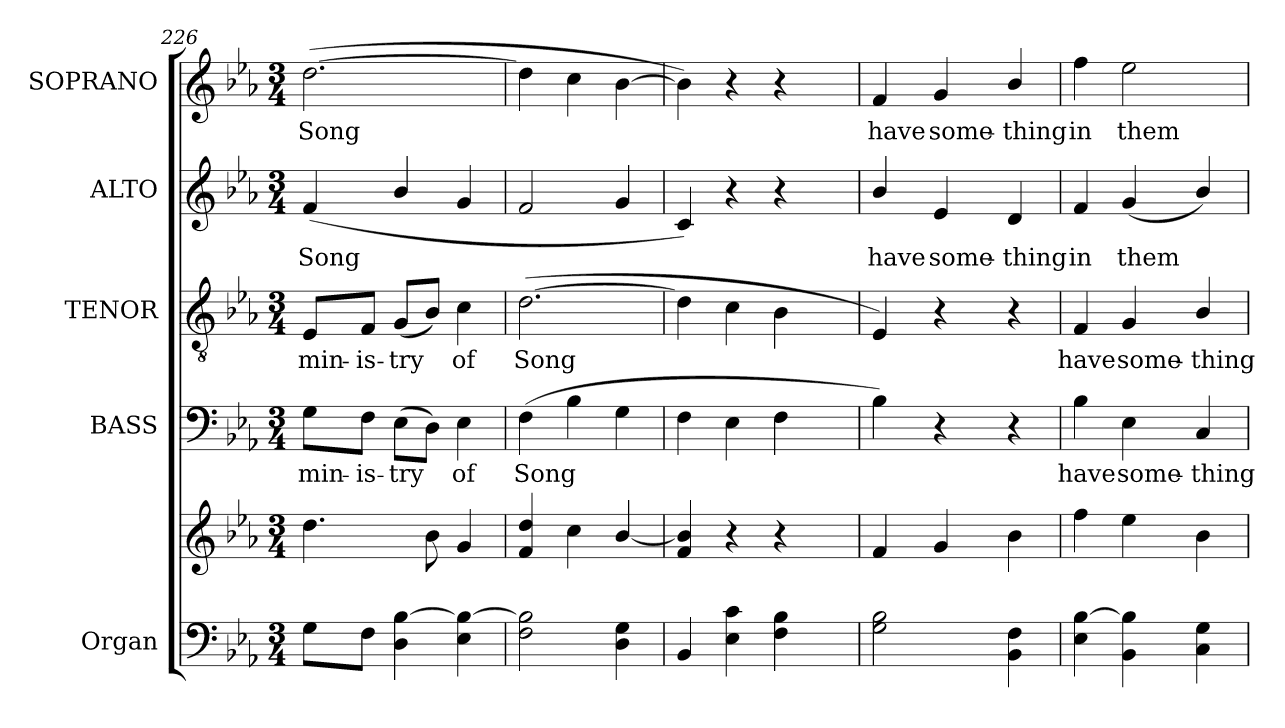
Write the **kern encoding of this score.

**kern	**kern	**kern	**text	**kern	**text	**kern	**text	**kern	**text
*part5	*part5	*part4	*part4	*part3	*part3	*part2	*part2	*part1	*part1
*staff6	*staff5	*staff4	*staff4	*staff3	*staff3	*staff2	*staff2	*staff1	*staff1
*I"Organ	*	*I"BASS	*	*I"TENOR	*	*I"ALTO	*	*I"SOPRANO	*
*I'Org.	*	*I'B.	*	*I'T.	*	*I'A.	*	*I'S.	*
*clefF4	*clefG2	*clefF4	*	*clefGv2	*	*clefG2	*	*clefG2	*
*	*	*	*	*ITrd7c12	*	*	*	*	*
*k[b-e-a-]	*k[b-e-a-]	*k[b-e-a-]	*	*k[b-e-a-]	*	*k[b-e-a-]	*	*k[b-e-a-]	*
*E-:	*E-:	*E-:	*	*E-:	*	*E-:	*	*E-:	*
*M3/4	*M3/4	*M3/4	*	*M3/4	*	*M3/4	*	*M3/4	*
=226	=226	=226	=226	=226	=226	=226	=226	=226	=226
!	!	!	!LO:LY:b:color=#000000	!	!	!	!	!	!
!	!	!	!	!	!LO:LY:b:color=#000000	!	!	!	!
!	!	!	!	!	!	!	!LO:LY:b:color=#000000	!	!
!	!	!	!	!	!	!	!	!	!LO:LY:b:color=#000000
8Gi\L	4.ddi\	8Gi\L	min-	8EE-i/L	min-	(4fi/	Song	([2.ddi\	Song
!	!	!	!LO:LY:b:color=#000000	!	!	!	!	!	!
!	!	!	!	!	!LO:LY:b:color=#000000	!	!	!	!
8Fi\J	.	8Fi\J	-is-	8FFi/J	-is-	.	.	.	.
!	!	!	!LO:LY:b:color=#000000	!	!	!	!	!	!
!	!	!	!	!	!LO:LY:b:color=#000000	!	!	!	!
4Di\ [4B-i	.	(8E-i\L	-try	(8GGi/L	-try	4b-i/	.	.	.
.	8b-i\	8Di\J)	.	8BB-i/J)	.	.	.	.	.
!	!	!	!LO:LY:b:color=#000000	!	!	!	!	!	!
!	!	!	!	!	!LO:LY:b:color=#000000	!	!	!	!
4E-i\ 4B-i_	4gi/	4E-i\	of	4Ci\	of	4gi/	.	.	.
!!LO:PB:g=z
=227	=227	=227	=227	=227	=227	=227	=227	=227	=227
!	!	!	!LO:LY:b:color=#000000	!	!	!	!	!	!
!	!	!	!	!	!LO:LY:b:color=#000000	!	!	!	!
2Fi\ 2B-i]	4fi/ 4ddi	(4Fi\	Song	([2.Di\	Song	2fi/	.	4ddi\]	.
.	4cci\	4B-i\	.	.	.	.	.	4cci\	.
4Di\ 4Gi	[4b-i/	4Gi\	.	.	.	4gi/	.	[4b-i\	.
=228	=228	=228	=228	=228	=228	=228	=228	=228	=228
4BB-i/	4fi/ 4b-i]	4Fi\	.	4Di\]	.	4ci/)	.	4b-i\])	.
4E-i\ 4ci	4r	4E-i\	.	4Ci\	.	4r	.	4r	.
4Fi\ 4B-i	4r	4Fi\	.	4BB-i\	.	4r	.	4r	.
=229	=229	=229	=229	=229	=229	=229	=229	=229	=229
!	!	!	!	!	!	!	!LO:LY:b:color=#000000	!	!
!	!	!	!	!	!	!	!	!	!LO:LY:b:color=#000000
2Gi\ 2B-i	4fi/	4B-i\)	.	4EE-i/)	.	4b-i/	have	4fi/	have
!	!	!	!	!	!	!	!LO:LY:b:color=#000000	!	!
!	!	!	!	!	!	!	!	!	!LO:LY:b:color=#000000
.	4gi/	4r	.	4r	.	4e-i/	some-	4gi/	some-
!	!	!	!	!	!	!	!LO:LY:b:color=#000000	!	!
!	!	!	!	!	!	!	!	!	!LO:LY:b:color=#000000
4BB-i\ 4Fi	4b-i\	4r	.	4r	.	4di/	-thing	4b-i/	-thing
=230	=230	=230	=230	=230	=230	=230	=230	=230	=230
!	!	!	!LO:LY:b:color=#000000	!	!	!	!	!	!
!	!	!	!	!	!LO:LY:b:color=#000000	!	!	!	!
!	!	!	!	!	!	!	!LO:LY:b:color=#000000	!	!
!	!	!	!	!	!	!	!	!	!LO:LY:b:color=#000000
4E-i\ [4B-i	4ffi\	4B-i\	have	4FFi/	have	4fi/	in	4ffi\	in
!	!	!	!LO:LY:b:color=#000000	!	!	!	!	!	!
!	!	!	!	!	!LO:LY:b:color=#000000	!	!	!	!
!	!	!	!	!	!	!	!LO:LY:b:color=#000000	!	!
!	!	!	!	!	!	!	!	!	!LO:LY:b:color=#000000
4BB-i\ 4B-i]	4ee-i\	4E-i\	some-	4GGi/	some-	(4gi/	them	2ee-i\	them
!	!	!	!LO:LY:b:color=#000000	!	!	!	!	!	!
!	!	!	!	!	!LO:LY:b:color=#000000	!	!	!	!
4Ci\ 4Gi	4b-i\	4Ci/	-thing	4BB-i/	-thing	4b-i/)	.	.	.
=	=	=	=	=	=	=	=	=	=
*-	*-	*-	*-	*-	*-	*-	*-	*-	*-
